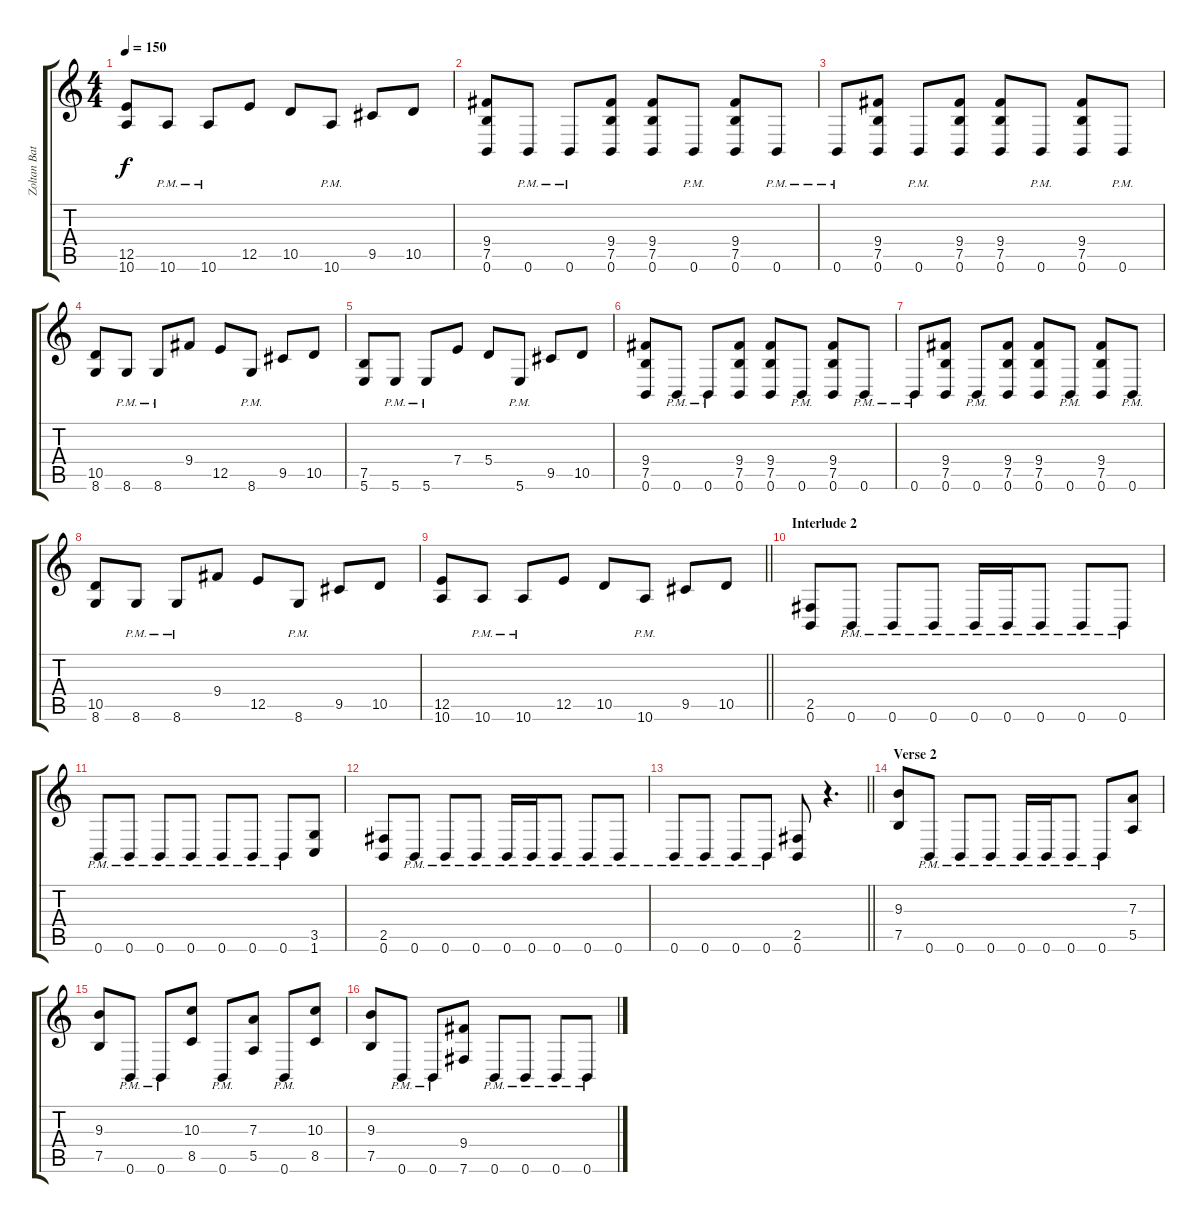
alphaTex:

\track ("Zoltan Bathory" "Zoltan Bat") {instrument overdrivenguitar}
\staff {score tabs}
\tuning (B3 Gb3 D3 A2 E2 B1) {hide}
\ts (4 4)
\tempo 150
\clef g2
\ks c
(12.5 10.6).8{dy f} 10.6{pm}.8 10.6{pm}.8 12.5.8 10.5.8 10.6{pm}.8 9.5.8 10.5.8 |
(9.4 7.5 0.6).8 0.6{pm}.8 0.6{pm}.8 (9.4 7.5 0.6).8 (9.4 7.5 0.6).8 0.6{pm}.8 (9.4 7.5 0.6).8 0.6{pm}.8 |
0.6{pm}.8 (9.4 7.5 0.6).8 0.6{pm}.8 (9.4 7.5 0.6).8 (9.4 7.5 0.6).8 0.6{pm}.8 (9.4 7.5 0.6).8 0.6{pm}.8 |
(10.5 8.6).8 8.6{pm}.8 8.6{pm}.8 9.4.8 12.5.8 8.6{pm}.8 9.5.8 10.5.8 |
(7.5 5.6).8 5.6{pm}.8 5.6{pm}.8 7.4.8 5.4.8 5.6{pm}.8 9.5.8 10.5.8 |
(9.4 7.5 0.6).8 0.6{pm}.8 0.6{pm}.8 (9.4 7.5 0.6).8 (9.4 7.5 0.6).8 0.6{pm}.8 (9.4 7.5 0.6).8 0.6{pm}.8 |
0.6{pm}.8 (9.4 7.5 0.6).8 0.6{pm}.8 (9.4 7.5 0.6).8 (9.4 7.5 0.6).8 0.6{pm}.8 (9.4 7.5 0.6).8 0.6{pm}.8 |
(10.5 8.6).8 8.6{pm}.8 8.6{pm}.8 9.4.8 12.5.8 8.6{pm}.8 9.5.8 10.5.8 |
\barLineRight lightlight
(12.5 10.6).8 10.6{pm}.8 10.6{pm}.8 12.5.8 10.5.8 10.6{pm}.8 9.5.8 10.5.8 |
\section ("" "Interlude 2")
(2.5 0.6).8 0.6{pm}.8 0.6{pm}.8 0.6{pm}.8 0.6{pm}.16 0.6{pm}.16 0.6{pm}.8 0.6{pm}.8 0.6{pm}.8 |
0.6{pm}.8 0.6{pm}.8 0.6{pm}.8 0.6{pm}.8 0.6{pm}.8 0.6{pm}.8 0.6{pm}.8 (3.5 1.6).8 |
(2.5 0.6).8 0.6{pm}.8 0.6{pm}.8 0.6{pm}.8 0.6{pm}.16 0.6{pm}.16 0.6{pm}.8 0.6{pm}.8 0.6{pm}.8 |
\barLineRight lightlight
0.6{pm}.8 0.6{pm}.8 0.6{pm}.8 0.6{pm}.8 (2.5 0.6).8 r.4{d} |
\section ("" "Verse 2")
(9.3 7.5).8 0.6{pm}.8 0.6{pm}.8 0.6{pm}.8 0.6{pm}.16 0.6{pm}.16 0.6{pm}.8 0.6{pm}.8 (7.3 5.5).8 |
(9.3 7.5).8 0.6{pm}.8 0.6{pm}.8 (10.3 8.5).8 0.6{pm}.8 (7.3 5.5).8 0.6{pm}.8 (10.3 8.5).8 |
(9.3 7.5).8 0.6{pm}.8 0.6{pm}.8 (9.4 7.6).8 0.6{pm}.8 0.6{pm}.8 0.6{pm}.8 0.6{pm}.8
